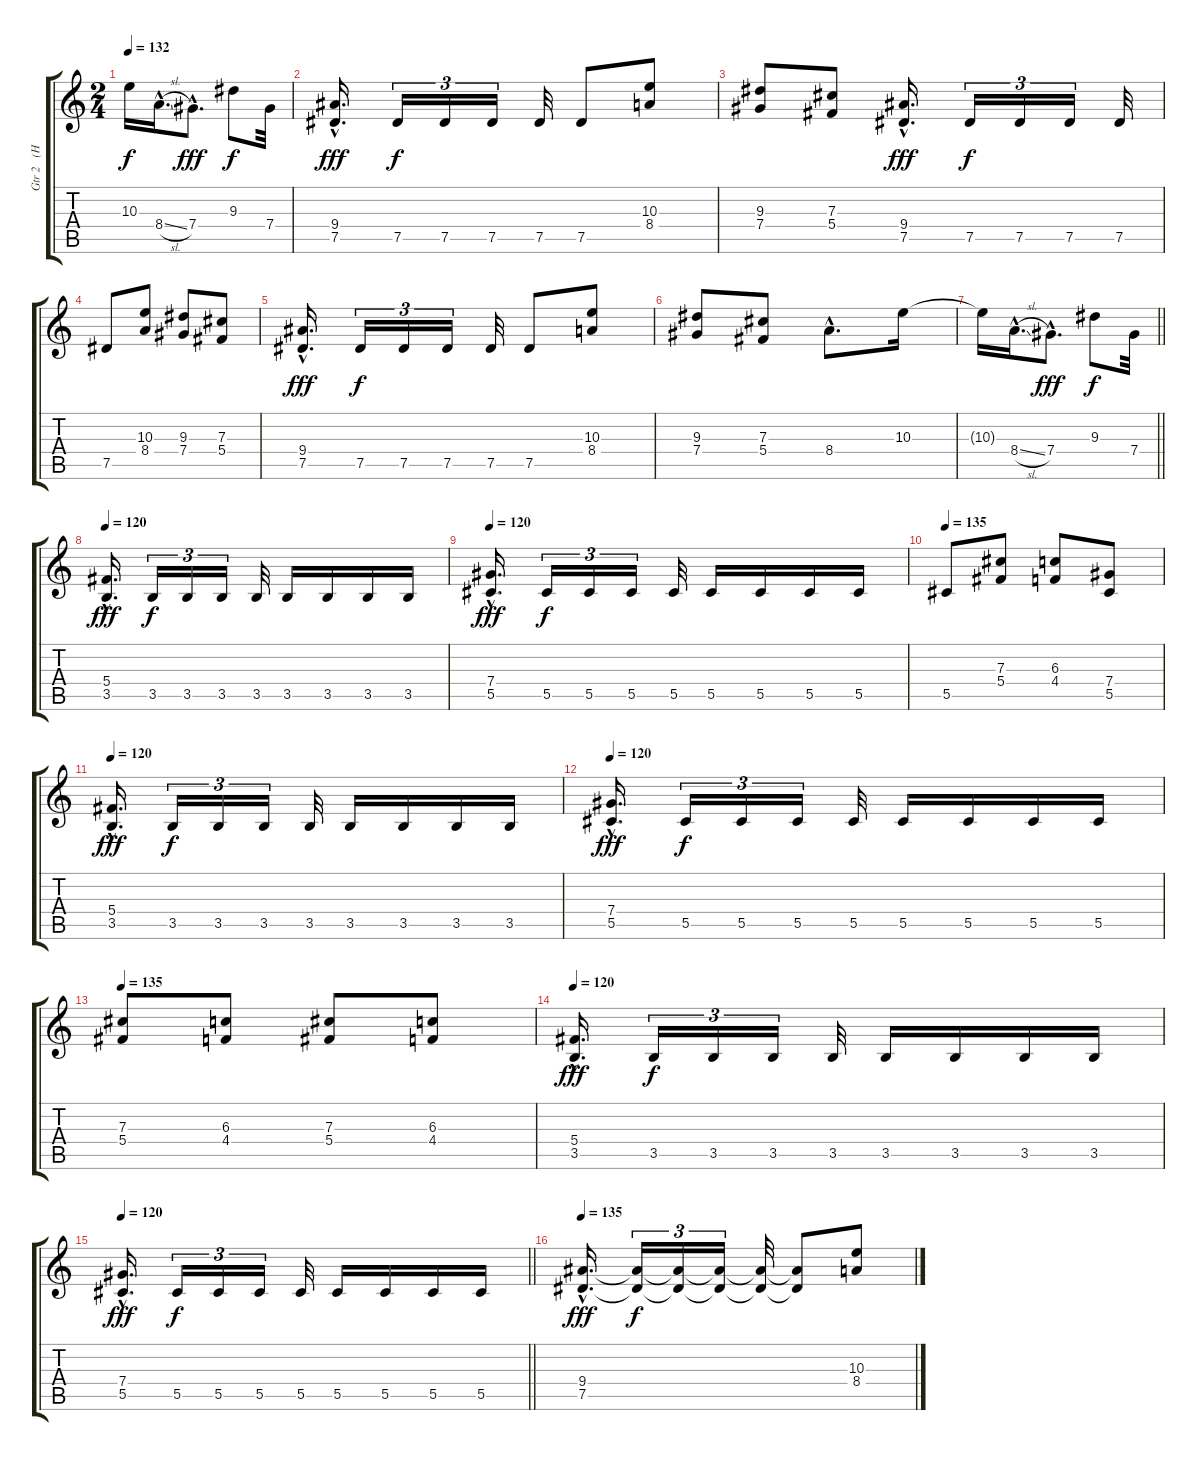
\track ("Gtr 2   (Hernan)" "Gtr 2   (H") {instrument distortionguitar}
\staff {score tabs}
\tuning (Eb4 Bb3 Gb3 Db3 Ab2 Eb2) {hide}
\ts (2 4)
\tempo 132
\clef g2
\ks c
10.3{t}.16{dy f} 8.4{sl hac}.16{d} 7.4{hac}.8{d dy fff} 9.3.8{dy f} 7.4.32 |
(9.4{hac} 7.5{hac}).16{d dy fff} 7.5.16{tu (3 2) dy f} 7.5.16{tu (3 2)} 7.5.16{tu (3 2)} 7.5.32 7.5.8 (10.3 8.4).8 |
(9.3 7.4).8 (7.3 5.4).8 (9.4{hac} 7.5{hac}).16{d dy fff} 7.5.16{tu (3 2) dy f} 7.5.16{tu (3 2)} 7.5.16{tu (3 2)} 7.5.32 |
7.5.8 (10.3 8.4).8 (9.3 7.4).8 (7.3 5.4).8 |
(9.4{hac} 7.5{hac}).16{d dy fff} 7.5.16{tu (3 2) dy f} 7.5.16{tu (3 2)} 7.5.16{tu (3 2)} 7.5.32 7.5.8 (10.3 8.4).8 |
(9.3 7.4).8 (7.3 5.4).8 8.4{hac}.8{d} 10.3.16 |
\barLineRight lightlight
10.3{t}.16 8.4{sl hac}.16{d} 7.4{hac}.8{d dy fff} 9.3.8{dy f} 7.4.32 |
\tempo 120
(5.4{hac} 3.5{hac}).16{d dy fff} 3.5.16{tu (3 2) dy f} 3.5.16{tu (3 2)} 3.5.16{tu (3 2)} 3.5.32 3.5.16 3.5.16 3.5.16 3.5.16 |
\tempo 120
(7.4{hac} 5.5{hac}).16{d dy fff} 5.5.16{tu (3 2) dy f} 5.5.16{tu (3 2)} 5.5.16{tu (3 2)} 5.5.32 5.5.16 5.5.16 5.5.16 5.5.16 |
\tempo 135
5.5.8 (7.3 5.4).8 (6.3 4.4).8 (7.4 5.5).8 |
\tempo 120
(5.4{hac} 3.5{hac}).16{d dy fff} 3.5.16{tu (3 2) dy f} 3.5.16{tu (3 2)} 3.5.16{tu (3 2)} 3.5.32 3.5.16 3.5.16 3.5.16 3.5.16 |
\tempo 120
(7.4{hac} 5.5{hac}).16{d dy fff} 5.5.16{tu (3 2) dy f} 5.5.16{tu (3 2)} 5.5.16{tu (3 2)} 5.5.32 5.5.16 5.5.16 5.5.16 5.5.16 |
\tempo 135
(7.3 5.4).8 (6.3 4.4).8 (7.3 5.4).8 (6.3 4.4).8 |
\tempo 120
(5.4{hac} 3.5{hac}).16{d dy fff} 3.5.16{tu (3 2) dy f} 3.5.16{tu (3 2)} 3.5.16{tu (3 2)} 3.5.32 3.5.16 3.5.16 3.5.16 3.5.16 |
\tempo 120
\barLineRight lightlight
(7.4{hac} 5.5{hac}).16{d dy fff} 5.5.16{tu (3 2) dy f} 5.5.16{tu (3 2)} 5.5.16{tu (3 2)} 5.5.32 5.5.16 5.5.16 5.5.16 5.5.16 |
\tempo 135
(9.4{hac} 7.5{hac}).16{d dy fff} (9.4{t} 7.5{t}).16{tu (3 2) dy f} (9.4{t} 7.5{t}).16{tu (3 2)} (9.4{t} 7.5{t}).16{tu (3 2)} (9.4{t} 7.5{t}).32 (9.4{t} 7.5{t}).8 (10.3 8.4).8
